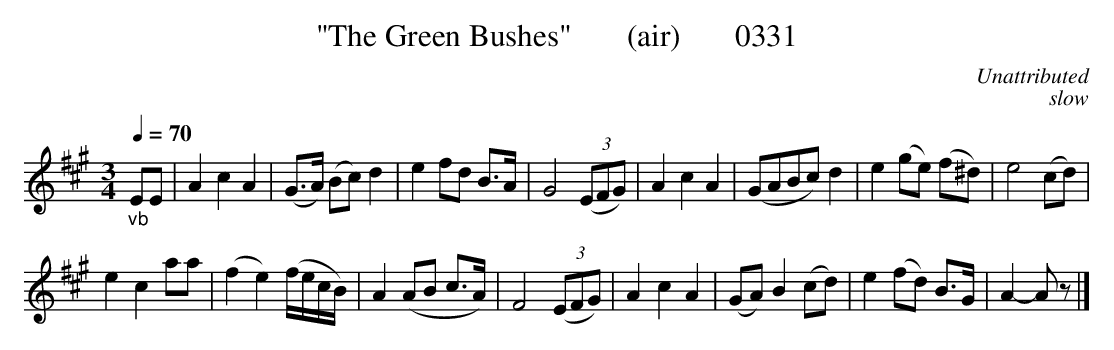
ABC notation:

X:1
T:"The Green Bushes"       (air)       0331
C:Unattributed
C:slow
Q:1/4=70
M:3/4
L:1/8
K:A
"_vb"EE|A2c2A2|(G3/2A/2) (Bc) d2|e2fd B3/2A/2|G4 (3(EFG)|A2c2A2|(GABc) d2|e2(ge) (f^d)|e4(cd)|
e2c2aa|(f2e2)(f/2e/2c/2B/2)|A2(AB c3/2A/2)|F4 (3(EFG)|A2c2A2|(GA) B2(cd)|e2(fd) B3/2G/2|A2-A z|]
